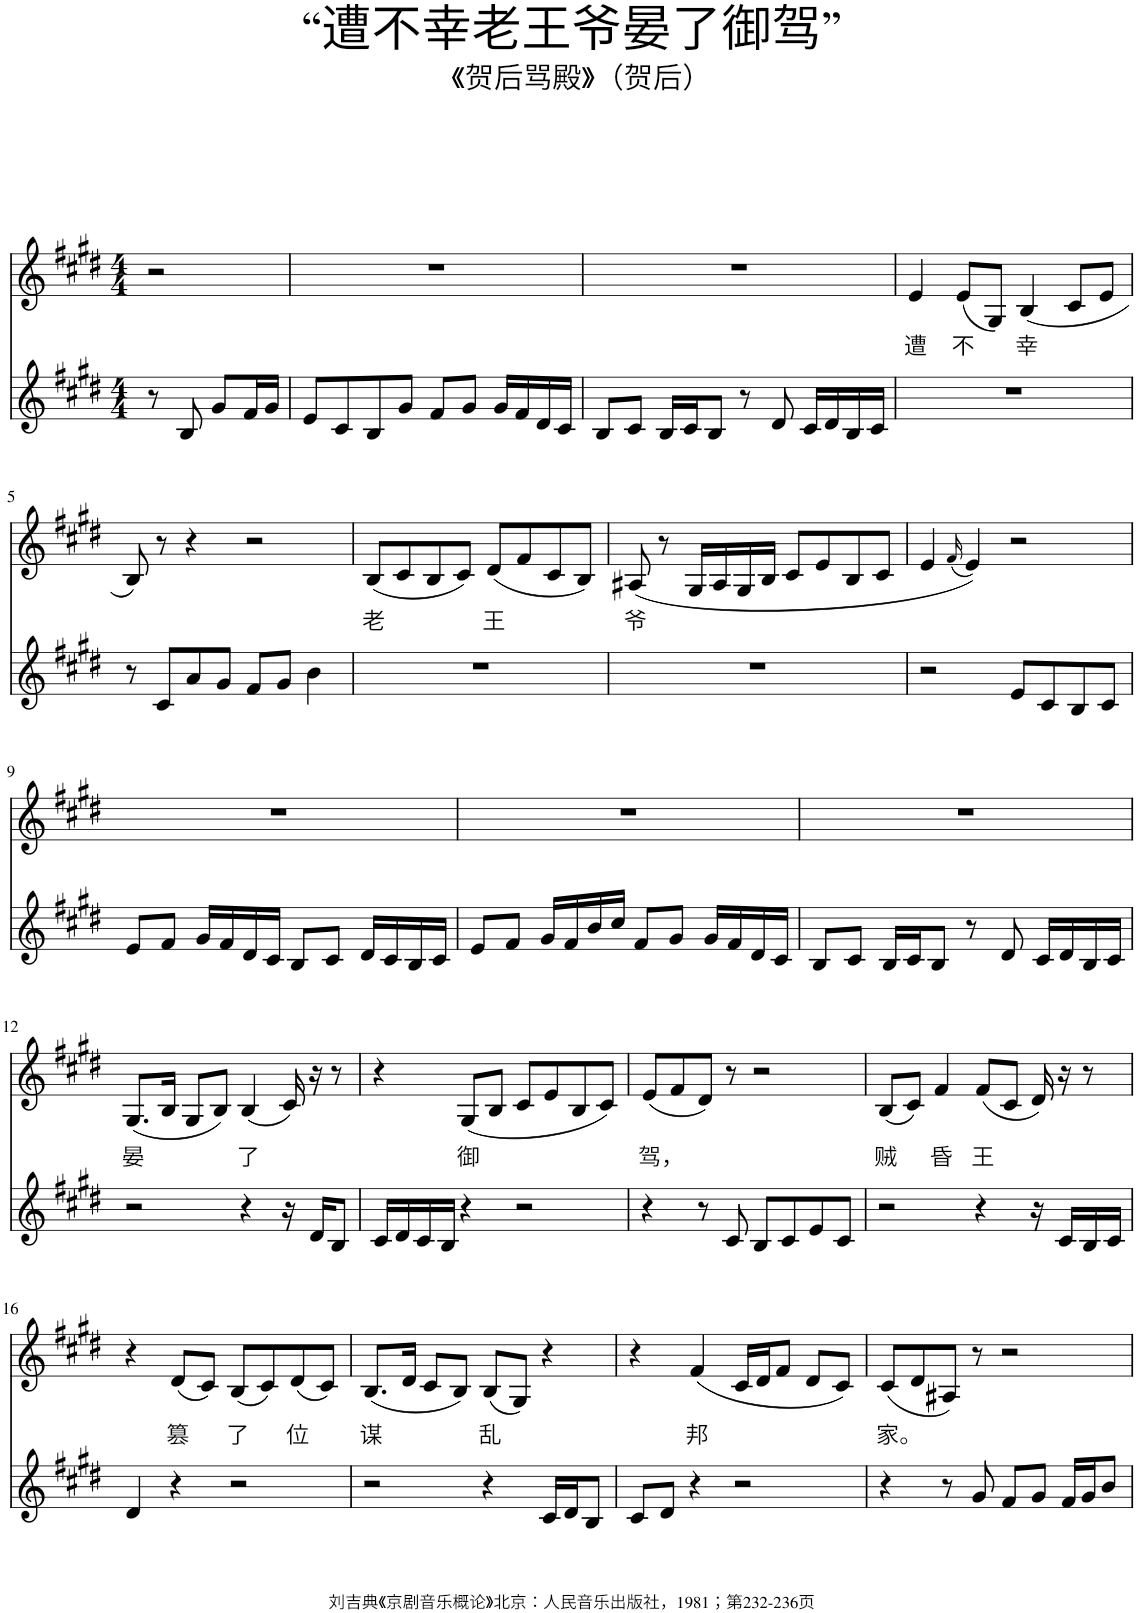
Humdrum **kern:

**kern	**kern	**text
*part2	*part1	*part1
*staff2	*staff1	*staff1
*I"Piano	*I"Piano	*
*I'Pno	*I'Pno	*
*clefG2	*clefG2	*
*k[f#c#g#d#]	*k[f#c#g#d#]	*
*M4/4	*M4/4	*
=1	=1	=1
8r	2r	.
8B/	.	.
8g#/L	.	.
16f#/L	.	.
16g#/JJ	.	.
=2	=2	=2
8e/L	1r	.
8c#/	.	.
8B/	.	.
8g#/J	.	.
8f#/L	.	.
8g#/J	.	.
16g#/LL	.	.
16f#/	.	.
16d#/	.	.
16c#/JJ	.	.
=3	=3	=3
8B/L	1r	.
8c#/J	.	.
16B/LL	.	.
16c#/J	.	.
8B/J	.	.
8r	.	.
8d#/	.	.
16c#/LL	.	.
16d#/	.	.
16B/	.	.
16c#/JJ	.	.
=4	=4	=4
!	!	!LO:LY:b
1r	4e/	遭
!	!	!LO:LY:b
.	(8e/L	不
.	8G#/J)	.
!	!	!LO:LY:b
.	(4B/	幸
.	8c#/L	.
.	8e/J	.
!!LO:LB:g=z
=5	=5	=5
8r	8B/)	.
8c#/L	8r	.
8a/	4r	.
8g#/J	.	.
8f#/L	2r	.
8g#/J	.	.
4b\	.	.
=6	=6	=6
!	!	!LO:LY:b
1r	(8B/L	老
.	8c#/	.
.	8B/	.
.	8c#/J)	.
!	!	!LO:LY:b
.	(8d#/L	王
.	8f#/	.
.	8c#/	.
.	8B/J)	.
=7	=7	=7
!	!	!LO:LY:b
1r	(8A#X/	爷
.	8r	.
.	16G#/LL	.
.	16A#/	.
.	16G#/	.
.	16B/JJ	.
.	8c#/L	.
.	8e/	.
.	8B/	.
.	8c#/J	.
=8	=8	=8
2r	4e/	.
.	(16qf#/	.
.	4e/))	.
8e/L	2r	.
8c#/	.	.
8B/	.	.
8c#/J	.	.
!!LO:LB:g=z
=9	=9	=9
8e/L	1r	.
8f#/J	.	.
16g#/LL	.	.
16f#/	.	.
16d#/	.	.
16c#/JJ	.	.
8B/L	.	.
8c#/J	.	.
16d#/LL	.	.
16c#/	.	.
16B/	.	.
16c#/JJ	.	.
=10	=10	=10
8e/L	1r	.
8f#/J	.	.
16g#/LL	.	.
16f#/	.	.
16b/	.	.
16cc#/JJ	.	.
8f#/L	.	.
8g#/J	.	.
16g#/LL	.	.
16f#/	.	.
16d#/	.	.
16c#/JJ	.	.
=11	=11	=11
8B/L	1r	.
8c#/J	.	.
16B/LL	.	.
16c#/J	.	.
8B/J	.	.
8r	.	.
8d#/	.	.
16c#/LL	.	.
16d#/	.	.
16B/	.	.
16c#/JJ	.	.
!!LO:LB:g=z
=12	=12	=12
!	!	!LO:LY:b
2r	(8.G#/L	晏
.	16B/Jk	.
.	8G#/L	.
.	8B/J)	.
!	!	!LO:LY:b
4r	(4B/	了
16r	16c#/)	.
16d#/KL	16r	.
8B/J	8r	.
=13	=13	=13
16c#/LL	4r	.
16d#/	.	.
16c#/	.	.
16B/JJ	.	.
!	!	!LO:LY:b
4r	(8G#/L	御
.	8B/J	.
2r	8c#/L	.
.	8e/	.
.	8B/	.
.	8c#/J)	.
=14	=14	=14
!	!	!LO:LY:b
4r	(8e/L	驾，
.	8f#/	.
8r	8d#/J)	.
8c#/	8r	.
8B/L	2r	.
8c#/	.	.
8e/	.	.
8c#/J	.	.
=15	=15	=15
!	!	!LO:LY:b
2r	(8B/L	贼
.	8c#/J)	.
!	!	!LO:LY:b
.	4f#/	昏
!	!	!LO:LY:b
4r	(8f#/L	王
.	8c#/J	.
16r	16d#/)	.
16c#/LL	16r	.
16B/	8r	.
16c#/JJ	.	.
!!LO:LB:g=z
=16	=16	=16
4d#/	4r	.
!	!	!LO:LY:b
4r	(8d#/L	篡
.	8c#/J)	.
!	!	!LO:LY:b
2r	(8B/L	了
.	8c#/)	.
!	!	!LO:LY:b
.	(8d#/	位
.	8c#/J)	.
=17	=17	=17
!	!	!LO:LY:b
2r	(8.B/L	谋
.	16d#/Jk	.
.	8c#/L	.
.	8B/J)	.
!	!	!LO:LY:b
4r	(8B/L	乱
.	8G#/J)	.
16c#/LL	4r	.
16d#/J	.	.
8B/J	.	.
=18	=18	=18
8c#/L	4r	.
8d#/J	.	.
!	!	!LO:LY:b
4r	(4f#/	邦
2r	16c#/LL	.
.	16d#/J	.
.	8f#/J	.
.	8d#/L	.
.	8c#/J)	.
=19	=19	=19
!	!	!LO:LY:b
4r	(8c#/L	家。
.	8d#/	.
8r	8A#X/J)	.
8g#/	8r	.
8f#/L	2r	.
8g#/J	.	.
16f#/LL	.	.
16g#/J	.	.
8b/J	.	.
=	=	=
*-	*-	*-
